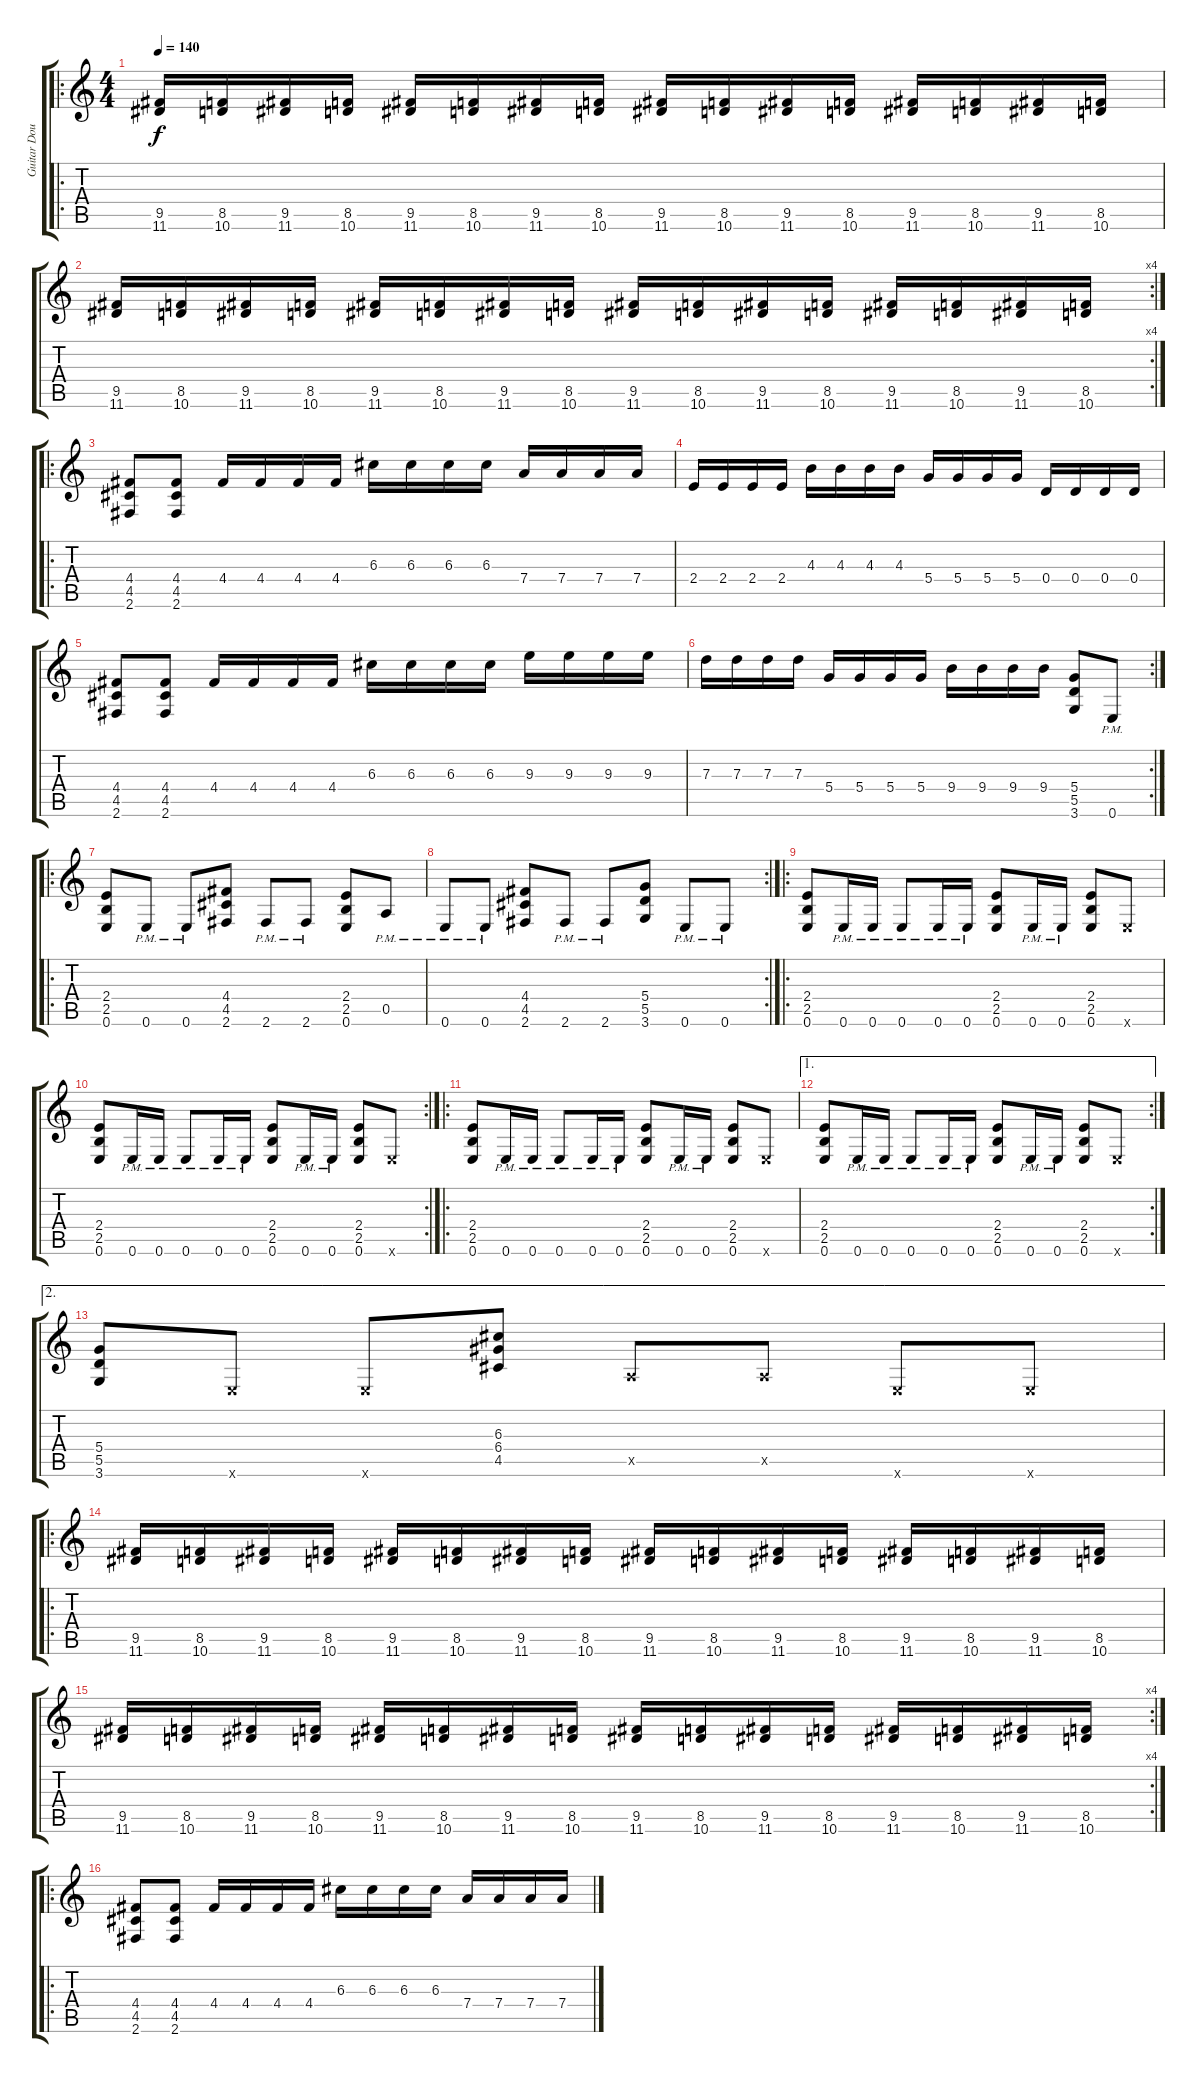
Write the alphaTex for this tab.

\track ("Guitar Doubled" "Guitar Dou") {instrument distortionguitar}
\staff {score tabs}
\tuning (E4 B3 G3 D3 A2 E2) {hide}
\ro
\ts (4 4)
\tempo 140
\clef g2
\ks c
(9.5 11.6).16{dy f} (8.5 10.6).16 (9.5 11.6).16 (8.5 10.6).16 (9.5 11.6).16 (8.5 10.6).16 (9.5 11.6).16 (8.5 10.6).16 (9.5 11.6).16 (8.5 10.6).16 (9.5 11.6).16 (8.5 10.6).16 (9.5 11.6).16 (8.5 10.6).16 (9.5 11.6).16 (8.5 10.6).16 |
\rc 4
(9.5 11.6).16 (8.5 10.6).16 (9.5 11.6).16 (8.5 10.6).16 (9.5 11.6).16 (8.5 10.6).16 (9.5 11.6).16 (8.5 10.6).16 (9.5 11.6).16 (8.5 10.6).16 (9.5 11.6).16 (8.5 10.6).16 (9.5 11.6).16 (8.5 10.6).16 (9.5 11.6).16 (8.5 10.6).16 |
\ro
(4.4 4.5 2.6).8 (4.4 4.5 2.6).8 4.4.16 4.4.16 4.4.16 4.4.16 6.3.16 6.3.16 6.3.16 6.3.16 7.4.16 7.4.16 7.4.16 7.4.16 |
2.4.16 2.4.16 2.4.16 2.4.16 4.3.16 4.3.16 4.3.16 4.3.16 5.4.16 5.4.16 5.4.16 5.4.16 0.4.16 0.4.16 0.4.16 0.4.16 |
(4.4 4.5 2.6).8 (4.4 4.5 2.6).8 4.4.16 4.4.16 4.4.16 4.4.16 6.3.16 6.3.16 6.3.16 6.3.16 9.3.16 9.3.16 9.3.16 9.3.16 |
\rc 2
7.3.16 7.3.16 7.3.16 7.3.16 5.4.16 5.4.16 5.4.16 5.4.16 9.4.16 9.4.16 9.4.16 9.4.16 (5.4 5.5 3.6).8 0.6{pm}.8 |
\ro
(2.4 2.5 0.6).8 0.6{pm}.8 0.6{pm}.8 (4.4 4.5 2.6).8 2.6{pm}.8 2.6{pm}.8 (2.4 2.5 0.6).8 0.5{pm}.8 |
\rc 2
0.6{pm}.8 0.6{pm}.8 (4.4 4.5 2.6).8 2.6{pm}.8 2.6{pm}.8 (5.4 5.5 3.6).8 0.6{pm}.8 0.6{pm}.8 |
\ro
(2.4 2.5 0.6).8 0.6{pm}.16 0.6{pm}.16 0.6{pm}.8 0.6{pm}.16 0.6{pm}.16 (2.4 2.5 0.6).8 0.6{pm}.16 0.6{pm}.16 (2.4 2.5 0.6).8 0.6{x}.8 |
\rc 2
(2.4 2.5 0.6).8 0.6{pm}.16 0.6{pm}.16 0.6{pm}.8 0.6{pm}.16 0.6{pm}.16 (2.4 2.5 0.6).8 0.6{pm}.16 0.6{pm}.16 (2.4 2.5 0.6).8 0.6{x}.8 |
\ro
(2.4 2.5 0.6).8 0.6{pm}.16 0.6{pm}.16 0.6{pm}.8 0.6{pm}.16 0.6{pm}.16 (2.4 2.5 0.6).8 0.6{pm}.16 0.6{pm}.16 (2.4 2.5 0.6).8 0.6{x}.8 |
\ae 1
\rc 2
(2.4 2.5 0.6).8 0.6{pm}.16 0.6{pm}.16 0.6{pm}.8 0.6{pm}.16 0.6{pm}.16 (2.4 2.5 0.6).8 0.6{pm}.16 0.6{pm}.16 (2.4 2.5 0.6).8 0.6{x}.8 |
\ae 2
(5.4 5.5 3.6).8 0.6{x}.8 0.6{x}.8 (6.3 6.4 4.5).8 0.5{x}.8 0.5{x}.8 0.6{x}.8 0.6{x}.8 |
\ro
(9.5 11.6).16 (8.5 10.6).16 (9.5 11.6).16 (8.5 10.6).16 (9.5 11.6).16 (8.5 10.6).16 (9.5 11.6).16 (8.5 10.6).16 (9.5 11.6).16 (8.5 10.6).16 (9.5 11.6).16 (8.5 10.6).16 (9.5 11.6).16 (8.5 10.6).16 (9.5 11.6).16 (8.5 10.6).16 |
\rc 4
(9.5 11.6).16 (8.5 10.6).16 (9.5 11.6).16 (8.5 10.6).16 (9.5 11.6).16 (8.5 10.6).16 (9.5 11.6).16 (8.5 10.6).16 (9.5 11.6).16 (8.5 10.6).16 (9.5 11.6).16 (8.5 10.6).16 (9.5 11.6).16 (8.5 10.6).16 (9.5 11.6).16 (8.5 10.6).16 |
\ro
(4.4 4.5 2.6).8 (4.4 4.5 2.6).8 4.4.16 4.4.16 4.4.16 4.4.16 6.3.16 6.3.16 6.3.16 6.3.16 7.4.16 7.4.16 7.4.16 7.4.16
